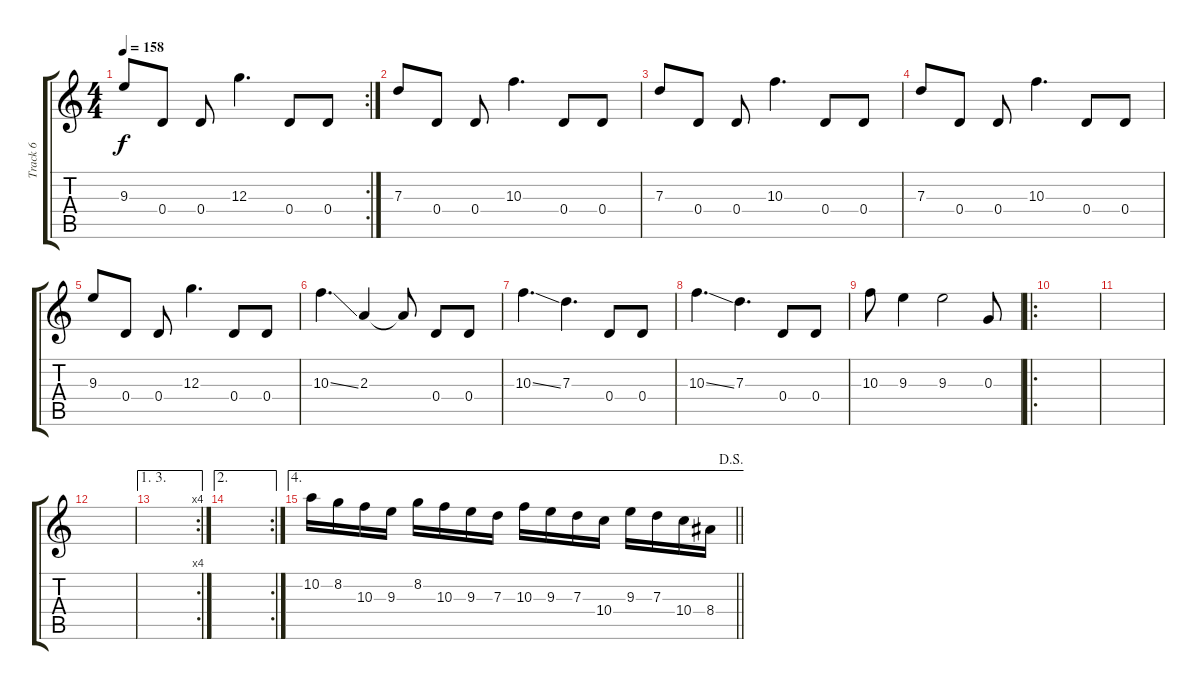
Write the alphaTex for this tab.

\track ("Track 6" "Track 6") {instrument acousticguitarsteel}
\staff {score tabs}
\tuning (E4 B3 G3 D3 A2 E2) {hide}
\rc 2
\ts (4 4)
\tempo 158
\clef g2
\ks c
9.3.8{dy f} 0.4.8 0.4.8 12.3.4{d} 0.4.8 0.4.8 |
7.3.8 0.4.8 0.4.8 10.3.4{d} 0.4.8 0.4.8 |
7.3.8 0.4.8 0.4.8 10.3.4{d} 0.4.8 0.4.8 |
7.3.8 0.4.8 0.4.8 10.3.4{d} 0.4.8 0.4.8 |
9.3.8 0.4.8 0.4.8 12.3.4{d} 0.4.8 0.4.8 |
10.3{ss}.4{d} 2.3.4 2.3{t}.8 0.4.8 0.4.8 |
10.3{ss}.4{d} 7.3.4{d} 0.4.8 0.4.8 |
10.3{ss}.4{d} 7.3.4{d} 0.4.8 0.4.8 |
10.3.8 9.3.4 9.3.2 0.3.8 |
\ro
|
|
|
\ae (1 3)
\rc 4
|
\ae 2
\rc 2
|
\ae 4
\jump dalsegno
\barLineRight lightlight
10.2.16 8.2.16 10.3.16 9.3.16 8.2.16 10.3.16 9.3.16 7.3.16 10.3.16 9.3.16 7.3.16 10.4.16 9.3.16 7.3.16 10.4.16 8.4.16
